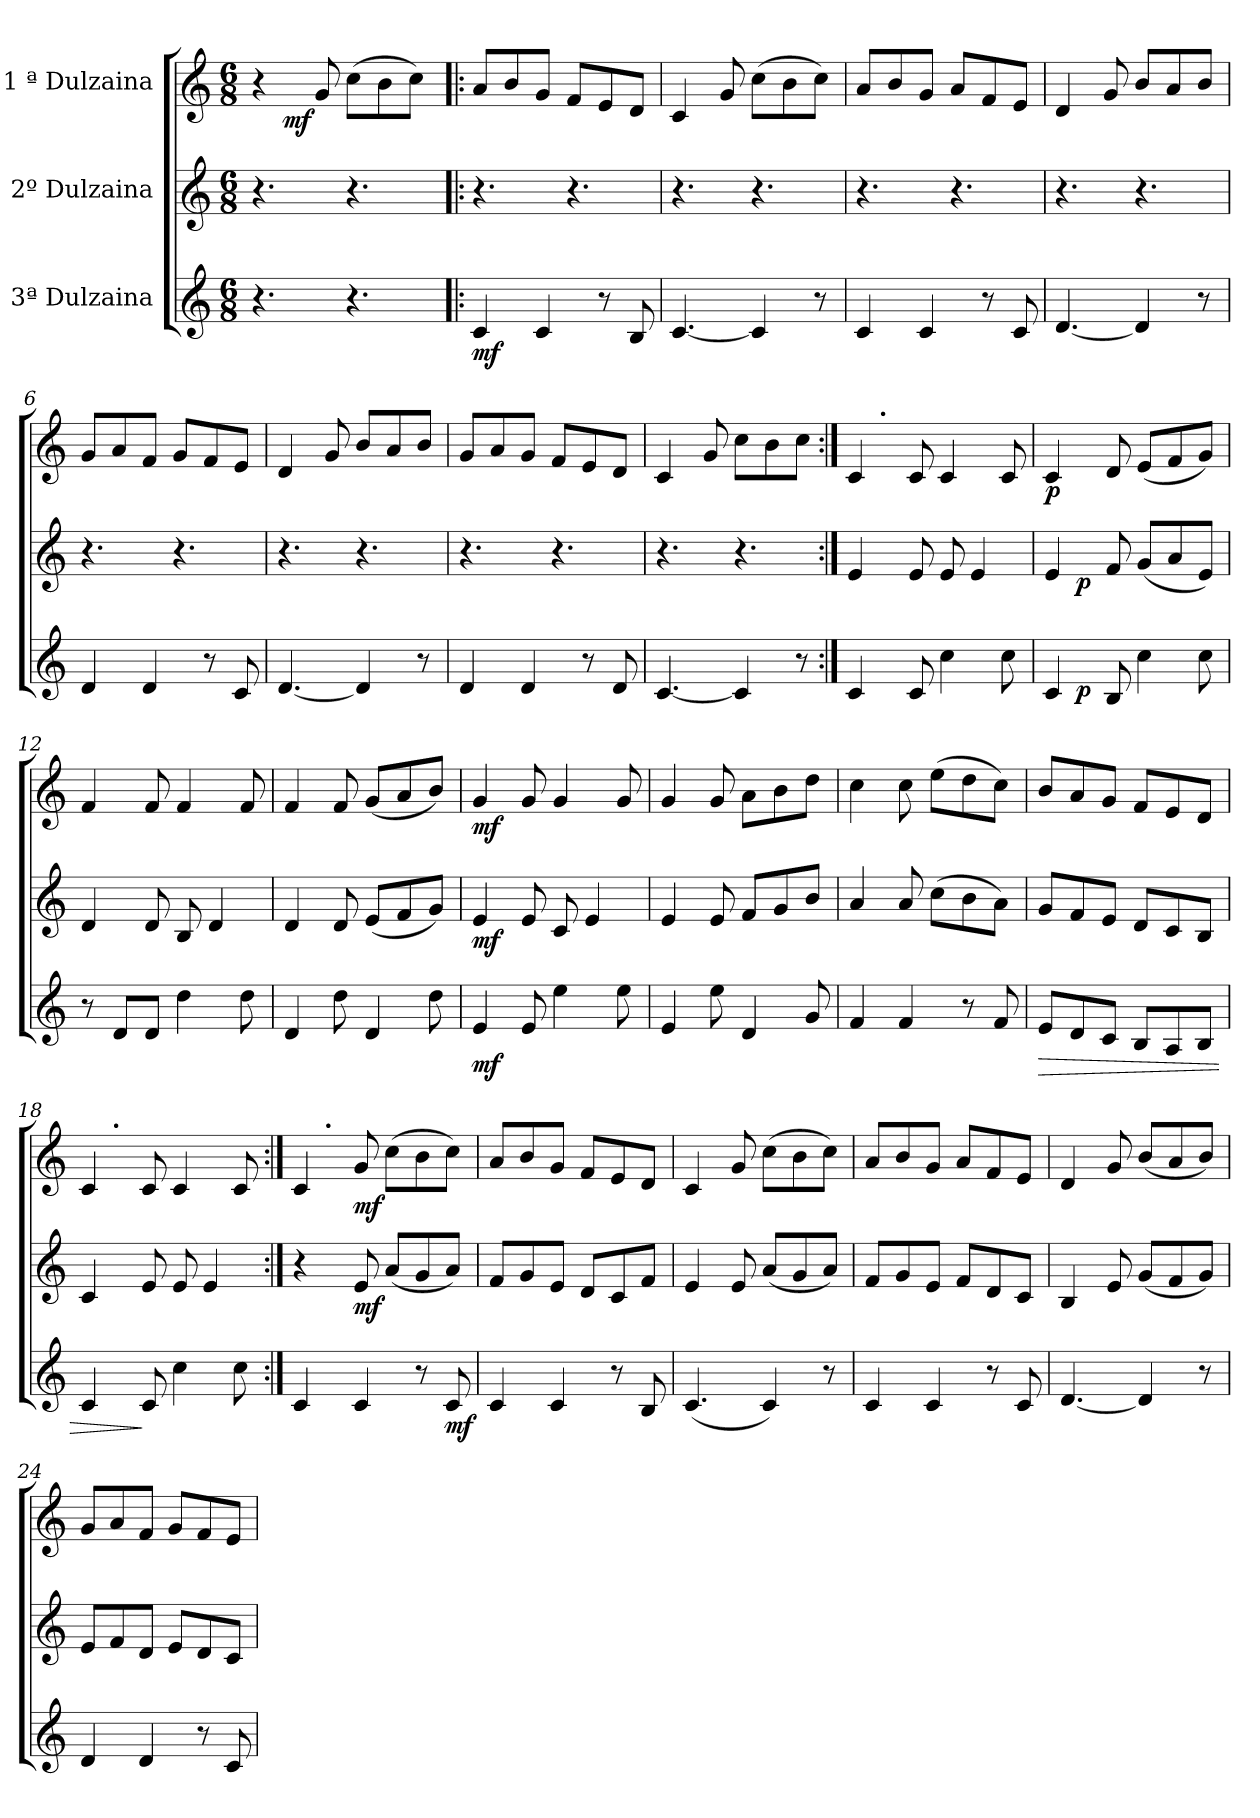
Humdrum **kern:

**kern	**dynam	**kern	**dynam	**kern	**dynam
*part3	*part3	*part2	*part2	*part1	*part1
*staff3	*staff3	*staff2	*staff2	*staff1	*staff1
*I"3ª Dulzaina	*	*I"2º Dulzaina	*	*I"1 ª Dulzaina	*
*clefG2	*	*clefG2	*	*clefG2	*
*k[]	*	*k[]	*	*k[]	*
*M6/8	*	*M6/8	*	*M6/8	*
*MM120	*	*MM120	*	*MM120	*
=1	=1	=1	=1	=1	=1
*	*	*	*	*^	*
4.r	.	4.r	.	4r	8ryy	.
!	!	!	!	!	!	!LO:DY:b
.	.	.	.	.	2ryy	mf
.	.	.	.	8g/	.	.
4.r	.	4.r	.	(>8cc\L	.	.
.	.	.	.	8b\	.	.
.	.	.	.	8cc\J)	8ryy	.
=2!|:	=2!|:	=2!|:	=2!|:	=2!|:	=2!|:	=2!|:
!	!LO:DY:b	!	!	!	!	!
*	*	*	*	*v	*v	*
4c/	mf	4.r	.	8a/L	.
.	.	.	.	8b/	.
4c/	.	.	.	8g/J	.
.	.	4.r	.	8f/L	.
8r	.	.	.	8e/	.
8B/	.	.	.	8d/J	.
=3	=3	=3	=3	=3	=3
[4.c/	.	4.r	.	4c/	.
.	.	.	.	8g/	.
4c/]	.	4.r	.	(>8cc\L	.
.	.	.	.	8b\	.
8r	.	.	.	8cc\J)	.
=4	=4	=4	=4	=4	=4
4c/	.	4.r	.	8a/L	.
.	.	.	.	8b/	.
4c/	.	.	.	8g/J	.
.	.	4.r	.	8a/L	.
8r	.	.	.	8f/	.
8c/	.	.	.	8e/J	.
=5	=5	=5	=5	=5	=5
[4.d/	.	4.r	.	4d/	.
.	.	.	.	8g/	.
4d/]	.	4.r	.	8b/L	.
.	.	.	.	8a/	.
8r	.	.	.	8b/J	.
=6	=6	=6	=6	=6	=6
4d/	.	4.r	.	8g/L	.
.	.	.	.	8a/	.
4d/	.	.	.	8f/J	.
.	.	4.r	.	8g/L	.
8r	.	.	.	8f/	.
8c/	.	.	.	8e/J	.
!!LO:LB:g=z
=7	=7	=7	=7	=7	=7
[4.d/	.	4.r	.	4d/	.
.	.	.	.	8g/	.
4d/]	.	4.r	.	8b/L	.
.	.	.	.	8a/	.
8r	.	.	.	8b/J	.
=8	=8	=8	=8	=8	=8
4d/	.	4.r	.	8g/L	.
.	.	.	.	8a/	.
4d/	.	.	.	8g/J	.
.	.	4.r	.	8f/L	.
8r	.	.	.	8e/	.
8d/	.	.	.	8d/J	.
=9	=9	=9	=9	=9	=9
[4.c/	.	4.r	.	4c/	.
.	.	.	.	8g/	.
4c/]	.	4.r	.	8cc\L	.
.	.	.	.	8b\	.
8r	.	.	.	8cc\J	.
=10:|!	=10:|!	=10:|!	=10:|!	=10:|!	=10:|!
*	*	*	*	*^	*
4c/	.	4e/	.	4c/	8ryy	.
!	!	!	!	!	!LO:TX:a:B:t=.	!
.	.	.	.	.	2ryy	.
8c/	.	8e/	.	8c/	.	.
4cc\	.	8e/	.	4c/	.	.
.	.	4e/	.	.	.	.
8cc\	.	.	.	8c/	8ryy	.
=11	=11	=11	=11	=11	=11	=11
!	!	!	!	!	!	!LO:DY:b
*^	*	*^	*	*v	*v	*
4c/	8ryy	.	4e/	8ryy	.	4c/	p
!	!	!LO:DY:b	!	!	!LO:DY:b	!	!
.	2ryy	p	.	2ryy	p	.	.
8B/	.	.	8f/	.	.	8d/	.
4cc\	.	.	(<8g/L	.	.	(<8e/L	.
.	.	.	8a/	.	.	8f/	.
8cc\	8ryy	.	8e/J)	8ryy	.	8g/J)	.
*v	*v	*	*	*	*	*	*
*	*	*v	*v	*	*	*
=12	=12	=12	=12	=12	=12
8r	.	4d/	.	4f/	.
8d/L	.	.	.	.	.
8d/J	.	8d/	.	8f/	.
4dd\	.	8B/	.	4f/	.
.	.	4d/	.	.	.
8dd\	.	.	.	8f/	.
=13	=13	=13	=13	=13	=13
4d/	.	4d/	.	4f/	.
8dd\	.	8d/	.	8f/	.
4d/	.	(<8e/L	.	(<8g/L	.
.	.	8f/	.	8a/	.
8dd\	.	8g/J)	.	8b/J)	.
!!LO:LB:g=z
=14	=14	=14	=14	=14	=14
!	!LO:DY:b	!	!LO:DY:b	!	!LO:DY:b
4e/	mf	4e/	mf	4g/	mf
8e/	.	8e/	.	8g/	.
4ee\	.	8c/	.	4g/	.
.	.	4e/	.	.	.
8ee\	.	.	.	8g/	.
=15	=15	=15	=15	=15	=15
4e/	.	4e/	.	4g/	.
8ee\	.	8e/	.	8g/	.
4d/	.	8f/L	.	8a\L	.
.	.	8g/	.	8b\	.
8g/	.	8b/J	.	8dd\J	.
=16	=16	=16	=16	=16	=16
4f/	.	4a/	.	4cc\	.
4f/	.	8a/	.	8cc\	.
.	.	(>8cc\L	.	(>8ee\L	.
8r	.	8b\	.	8dd\	.
8f/	.	8a\J)	.	8cc\J)	.
=17	=17	=17	=17	=17	=17
!	!LO:HP:b	!	!	!	!
8e/L	>	8g/L	.	8b/L	.
8d/	.	8f/	.	8a/	.
8c/J	.	8e/J	.	8g/J	.
8B/L	.	8d/L	.	8f/L	.
8A/	.	8c/	.	8e/	.
8B/J	.	8B/J	.	8d/J	.
=18	=18	=18	=18	=18	=18
*	*	*	*	*^	*
4c/	.	4c/	.	4c/	8ryy	.
!	!	!	!	!	!LO:TX:a:B:t=.	!
.	.	.	.	.	2ryy	.
8c/	]	8e/	.	8c/	.	.
4cc\	.	8e/	.	4c/	.	.
.	.	4e/	.	.	.	.
8cc\	.	.	.	8c/	8ryy	.
=19:|!	=19:|!	=19:|!	=19:|!	=19:|!	=19:|!	=19:|!
4c/	.	4r	.	4c/	8ryy	.
!	!	!	!	!	!LO:TX:a:B:t=.	!
.	.	.	.	.	2ryy	.
!	!	!	!LO:DY:b	!	!	!LO:DY:b
4c/	.	8e/	mf	8g/	.	mf
.	.	(<8a/L	.	(>8cc\L	.	.
8r	.	8g/	.	8b\	.	.
!	!LO:DY:b	!	!	!	!	!
8c/	mf	8a/J)	.	8cc\J)	8ryy	.
*	*	*	*	*v	*v	*
!!LO:LB:g=z
=20	=20	=20	=20	=20	=20
4c/	.	8f/L	.	8a/L	.
.	.	8g/	.	8b/	.
4c/	.	8e/J	.	8g/J	.
.	.	8d/L	.	8f/L	.
8r	.	8c/	.	8e/	.
8B/	.	8f/J	.	8d/J	.
=21	=21	=21	=21	=21	=21
(<4.c/	.	4e/	.	4c/	.
.	.	8e/	.	8g/	.
4c/)	.	(<8a/L	.	(>8cc\L	.
.	.	8g/	.	8b\	.
8r	.	8a/J)	.	8cc\J)	.
=22	=22	=22	=22	=22	=22
4c/	.	8f/L	.	8a/L	.
.	.	8g/	.	8b/	.
4c/	.	8e/J	.	8g/J	.
.	.	8f/L	.	8a/L	.
8r	.	8d/	.	8f/	.
8c/	.	8c/J	.	8e/J	.
=23	=23	=23	=23	=23	=23
[4.d/	.	4B/	.	4d/	.
.	.	8e/	.	8g/	.
4d/]	.	(<8g/L	.	(<8b/L	.
.	.	8f/	.	8a/	.
8r	.	8g/J)	.	8b/J)	.
=24	=24	=24	=24	=24	=24
4d/	.	8e/L	.	8g/L	.
.	.	8f/	.	8a/	.
4d/	.	8d/J	.	8f/J	.
.	.	8e/L	.	8g/L	.
8r	.	8d/	.	8f/	.
8c/	.	8c/J	.	8e/J	.
=	=	=	=	=	=
*-	*-	*-	*-	*-	*-
